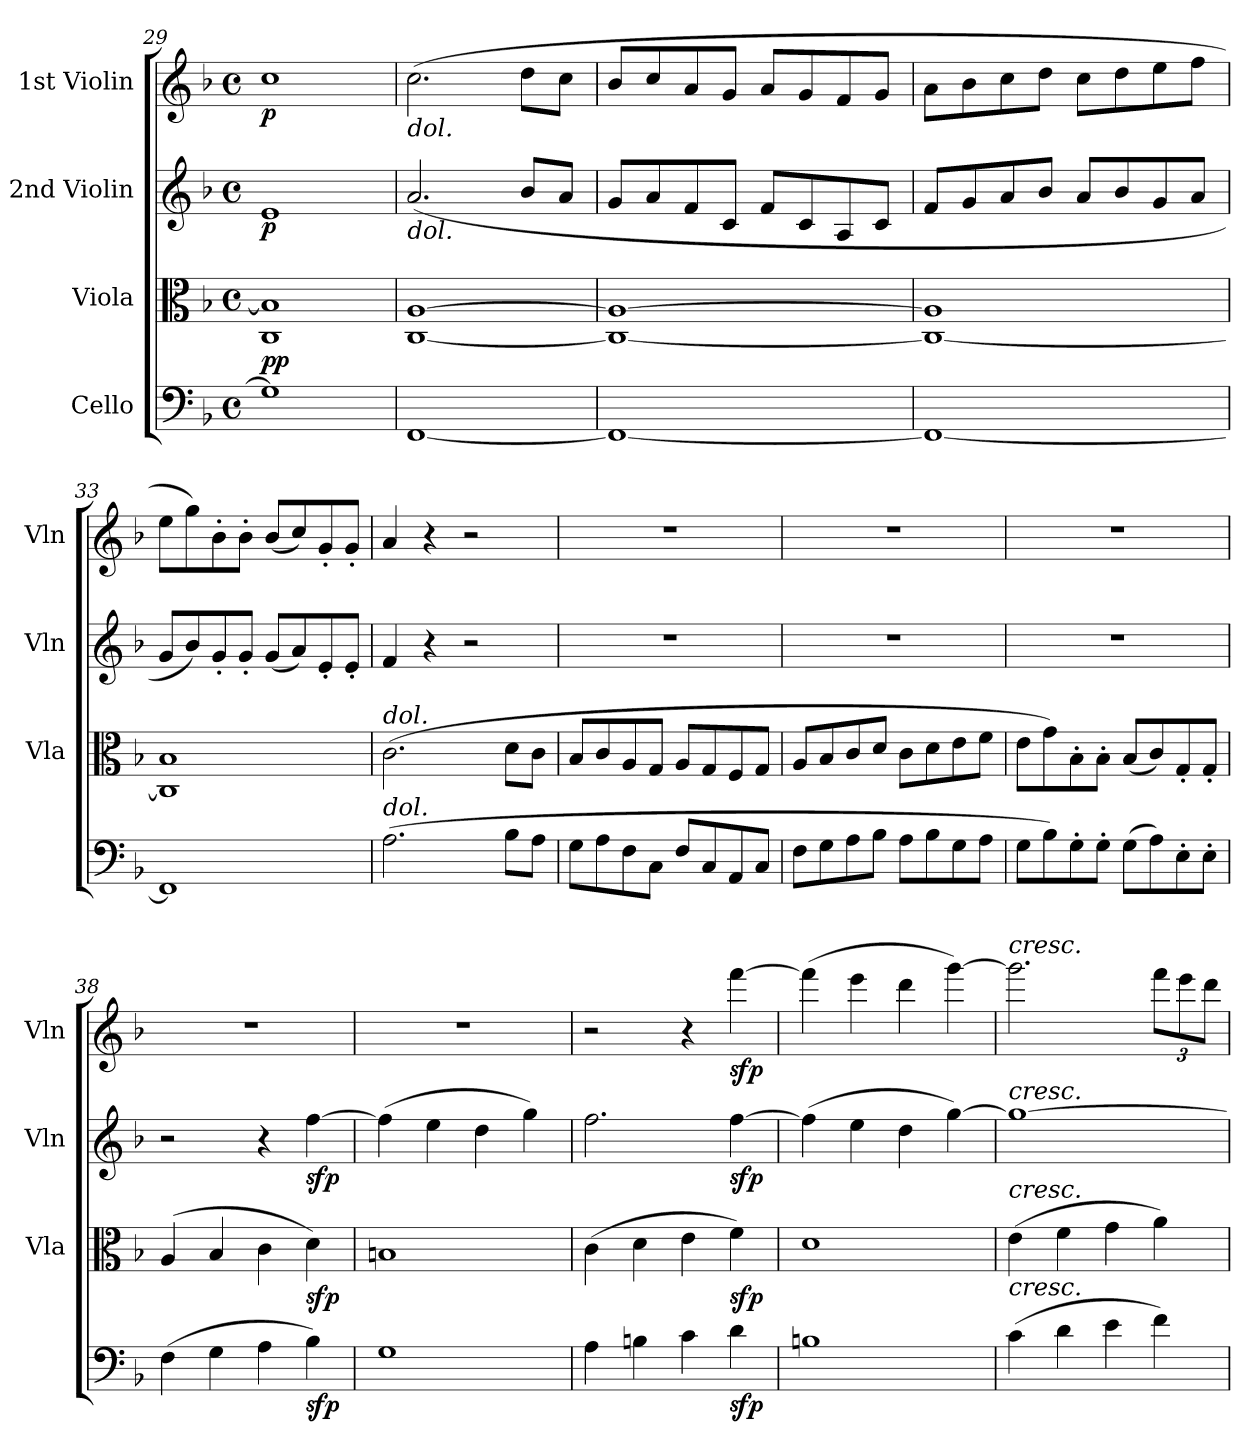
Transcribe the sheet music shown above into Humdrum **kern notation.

**kern	**dynam	**kern	**dynam	**kern	**dynam	**kern	**dynam
*part4	*part4	*part3	*part3	*part2	*part2	*part1	*part1
*staff4	*staff4	*staff3	*staff3	*staff2	*staff2	*staff1	*staff1
*I"Cello	*	*I"Viola	*	*I"2nd Violin	*	*I"1st Violin	*
*	*	*I'Vla	*	*I'Vln	*	*I'Vln	*
*clefF4	*	*clefC3	*	*clefG2	*	*clefG2	*
*k[b-]	*	*k[b-]	*	*k[b-]	*	*k[b-]	*
*M4/4	*	*M4/4	*	*M4/4	*	*M4/4	*
*met(c)	*	*met(c)	*	*met(c)	*	*met(c)	*
=29	=29	=29	=29	=29	=29	=29	=29
!	!LO:DY:a	!	!	!	!	!	!
1G]	pp	1C 1B-]	.	1e	p	1cc	p
=30	=30	=30	=30	=30	=30	=30	=30
!	!	!	!	!	!	!LO:TX:b:i:t=dol.	!
!	!	!	!	!LO:TX:b:i:t=dol.	!	!	!
[1FF	.	[1C [1A	.	(2.a	.	(2.cc	.
.	.	.	.	8b-L	.	8ddL	.
.	.	.	.	8aJ	.	8ccJ	.
=31	=31	=31	=31	=31	=31	=31	=31
1FF_	.	1C_ 1A_	.	8gL	.	8b-L	.
.	.	.	.	8a	.	8cc	.
.	.	.	.	8f	.	8a	.
.	.	.	.	8cJ	.	8gJ	.
.	.	.	.	8fL	.	8aL	.
.	.	.	.	8c	.	8g	.
.	.	.	.	8A	.	8f	.
.	.	.	.	8cJ	.	8gJ	.
=32	=32	=32	=32	=32	=32	=32	=32
1FF_	.	1C_ 1A]	.	8fL	.	8aL	.
.	.	.	.	8g	.	8b-	.
.	.	.	.	8a	.	8cc	.
.	.	.	.	8b-J	.	8ddJ	.
.	.	.	.	8aL	.	8ccL	.
.	.	.	.	8b-	.	8dd	.
.	.	.	.	8g	.	8ee	.
.	.	.	.	8aJ	.	8ffJ	.
=33	=33	=33	=33	=33	=33	=33	=33
1FF]	.	1C] 1B-	.	8gL	.	8eeL	.
.	.	.	.	8b-)	.	8gg)	.
.	.	.	.	8g'	.	8b-'	.
.	.	.	.	8g'J	.	8b-'J	.
.	.	.	.	(8gL	.	(8b-L	.
.	.	.	.	8a)	.	8cc)	.
.	.	.	.	8e'	.	8g'	.
.	.	.	.	8e'J	.	8g'J	.
=34	=34	=34	=34	=34	=34	=34	=34
!	!	!LO:TX:a:i:t=dol.	!	!	!	!	!
!LO:TX:a:i:t=dol.	!	!	!	!	!	!	!
(2.A	.	(2.c	.	4f	.	4a	.
.	.	.	.	4r	.	4r	.
.	.	.	.	2r	.	2r	.
8B-L	.	8dL	.	.	.	.	.
8AJ	.	8cJ	.	.	.	.	.
=35	=35	=35	=35	=35	=35	=35	=35
8GL	.	8B-L	.	1r	.	1r	.
8A	.	8c	.	.	.	.	.
8F	.	8A	.	.	.	.	.
8CJ	.	8GJ	.	.	.	.	.
8FL	.	8AL	.	.	.	.	.
8C	.	8G	.	.	.	.	.
8AA	.	8F	.	.	.	.	.
8CJ	.	8GJ	.	.	.	.	.
=36	=36	=36	=36	=36	=36	=36	=36
8FL	.	8AL	.	1r	.	1r	.
8G	.	8B-	.	.	.	.	.
8A	.	8c	.	.	.	.	.
8B-J	.	8dJ	.	.	.	.	.
8AL	.	8cL	.	.	.	.	.
8B-	.	8d	.	.	.	.	.
8G	.	8e	.	.	.	.	.
8AJ	.	8fJ	.	.	.	.	.
=37	=37	=37	=37	=37	=37	=37	=37
8GL	.	8eL	.	1r	.	1r	.
8B-)	.	8g)	.	.	.	.	.
8G'	.	8B-'	.	.	.	.	.
8G'J	.	8B-'J	.	.	.	.	.
(8GL	.	(8B-L	.	.	.	.	.
8A)	.	8c)	.	.	.	.	.
8E'	.	8G'	.	.	.	.	.
8E'J	.	8G'J	.	.	.	.	.
=38	=38	=38	=38	=38	=38	=38	=38
(4F	.	(4A	.	2r	.	1r	.
4G	.	4B-	.	.	.	.	.
4A	.	4c	.	4r	.	.	.
4B-)	sfp	4d)	sfp	[4ff	sfp	.	.
=39	=39	=39	=39	=39	=39	=39	=39
1G	.	1Bn	.	(4ff]	.	1r	.
.	.	.	.	4ee	.	.	.
.	.	.	.	4dd	.	.	.
.	.	.	.	4gg)	.	.	.
=40	=40	=40	=40	=40	=40	=40	=40
4A	.	(4c	.	2.ff	.	2r	.
4Bn	.	4d	.	.	.	.	.
4c	.	4e	.	.	.	4r	.
4d	sfp	4f)	sfp	[4ff	sfp	[4fff	sfp
=41	=41	=41	=41	=41	=41	=41	=41
1Bn	.	1d	.	(4ff]	.	(4fff]	.
.	.	.	.	4ee	.	4eee	.
.	.	.	.	4dd	.	4ddd	.
.	.	.	.	[4gg)	.	[4ggg)	.
=42	=42	=42	=42	=42	=42	=42	=42
!	!	!	!	!	!	!LO:TX:a:i:t=cresc.	!
!	!	!	!	!LO:TX:a:i:t=cresc.	!	!	!
!	!	!LO:TX:a:i:t=cresc.	!	!	!	!	!
!LO:TX:a:i:t=cresc.	!	!	!	!	!	!	!
(4c	.	(4e	.	1gg_	.	2.ggg]	.
4d	.	4f	.	.	.	.	.
4e	.	4g	.	.	.	.	.
4f)	.	4a)	.	.	.	12fffL	.
.	.	.	.	.	.	12eee	.
.	.	.	.	.	.	12dddJ	.
=	=	=	=	=	=	=	=
*-	*-	*-	*-	*-	*-	*-	*-
